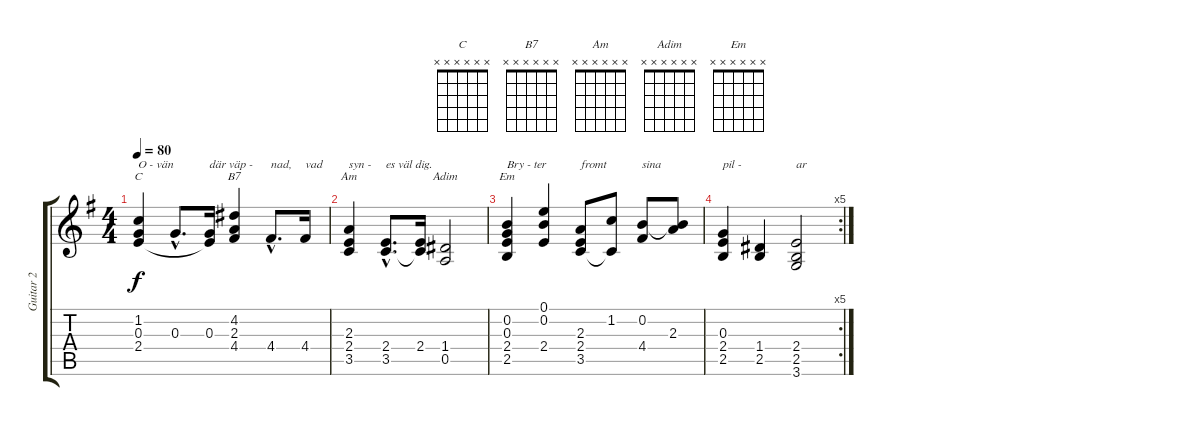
\track ("Guitar 2" "Guitar 2") {instrument acousticguitarnylon}
\staff {score tabs}
\tuning (E4 B3 G3 D3 A2 E2) {hide}
\chord ("C" x x x x x x) {firstfret 0}
\chord ("B7" x x x x x x) {firstfret 0}
\chord ("Am" x x x x x x) {firstfret 0}
\chord ("Adim" x x x x x x) {firstfret 0}
\chord ("Em" x x x x x x) {firstfret 0}
\ts (4 4)
\tempo 80
\clef g2
\ks g
(1.2 0.3 2.4).4{ch "C" txt "O - vän" dy f} 0.3{hac}.8{d} (0.3 2.4{t}).16{txt "där väp -"} (4.2 2.3 4.4).4{ch "B7"} 4.4{hac}.8{d txt "nad,"} 4.4.16{txt "vad"} |
(2.3 2.4 3.5).4{ch "Am" txt "syn -"} (2.4{hac} 3.5{hac}).8{d txt "es väl dig."} (2.4 3.5{t}).16 (1.4 0.5).2{ch "Adim"} |
(0.2 0.3 2.4 2.5).4{ch "Em" txt "Bry - ter"} (0.1 0.2 2.4).4 (2.3 2.4 3.5).8{txt "fromt "} (1.2 3.5{t}).8 (0.2 4.4).8{txt "sina "} (0.2{t} 2.3).8 |
\rc 5
(0.3 2.4 2.5).4{txt "pil - "} (1.4 2.5).4 (2.4 2.5 3.6).2{txt "ar"}
